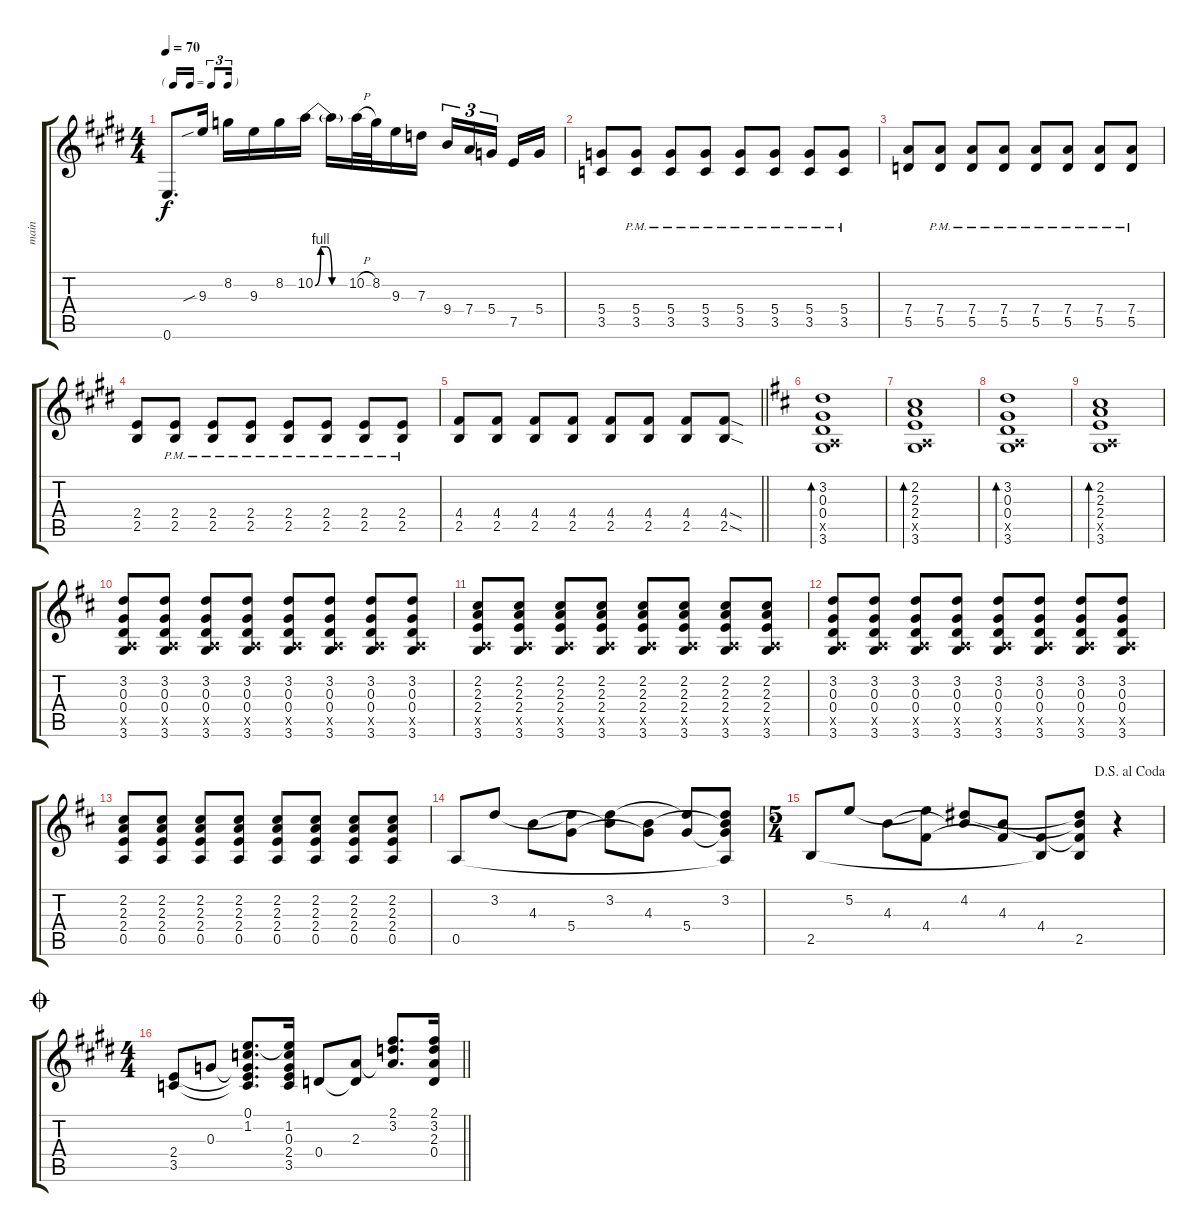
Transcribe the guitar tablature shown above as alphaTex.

\track ("main" "main") {instrument overdrivenguitar}
\staff {score tabs}
\tuning (E4 B3 G3 D3 A2 E2) {hide}
\ts (4 4)
\tf triplet16th
\tempo 70
\clef g2
\ks e
0.6.8{d dy f} 9.3{sib}.16 8.2.16 9.3.16 8.2.16 10.2{be (custom 0 0 10 4 20 4 30 0 60 0)}.16 10.2{t}.16 10.2{h}.32 8.2.32 9.3.16 7.3.16 9.4.16{tu (3 2)} 7.4.16{tu (3 2)} 5.4.16{tu (3 2) beam splitsecondary} 7.5.16 5.4.16 |
(5.4 3.5).8 (5.4{pm} 3.5{pm}).8 (5.4{pm} 3.5{pm}).8 (5.4{pm} 3.5{pm}).8 (5.4{pm} 3.5{pm}).8 (5.4{pm} 3.5{pm}).8 (5.4{pm} 3.5{pm}).8 (5.4{pm} 3.5{pm}).8 |
(7.4 5.5).8 (7.4{pm} 5.5{pm}).8 (7.4{pm} 5.5{pm}).8 (7.4{pm} 5.5{pm}).8 (7.4{pm} 5.5{pm}).8 (7.4{pm} 5.5{pm}).8 (7.4{pm} 5.5{pm}).8 (7.4{pm} 5.5{pm}).8 |
(2.4 2.5).8 (2.4{pm} 2.5{pm}).8 (2.4{pm} 2.5{pm}).8 (2.4{pm} 2.5{pm}).8 (2.4{pm} 2.5{pm}).8 (2.4{pm} 2.5{pm}).8 (2.4{pm} 2.5{pm}).8 (2.4{pm} 2.5{pm}).8 |
\barLineRight lightlight
(4.4 2.5).8 (4.4 2.5).8 (4.4 2.5).8 (4.4 2.5).8 (4.4 2.5).8 (4.4 2.5).8 (4.4 2.5).8 (4.4{sod} 2.5{sod}).8 |
\section ("" "")
\ks d
(3.2 0.3 0.4 0.5{x} 3.6).1{bd 120} |
(2.2 2.3 2.4 0.5{x} 3.6).1{bd 120} |
(3.2 0.3 0.4 0.5{x} 3.6).1{bd 120} |
(2.2 2.3 2.4 0.5{x} 3.6).1{bd 120} |
(3.2 0.3 0.4 0.5{x} 3.6).8 (3.2 0.3 0.4 0.5{x} 3.6).8 (3.2 0.3 0.4 0.5{x} 3.6).8 (3.2 0.3 0.4 0.5{x} 3.6).8 (3.2 0.3 0.4 0.5{x} 3.6).8 (3.2 0.3 0.4 0.5{x} 3.6).8 (3.2 0.3 0.4 0.5{x} 3.6).8 (3.2 0.3 0.4 0.5{x} 3.6).8 |
(2.2 2.3 2.4 0.5{x} 3.6).8 (2.2 2.3 2.4 0.5{x} 3.6).8 (2.2 2.3 2.4 0.5{x} 3.6).8 (2.2 2.3 2.4 0.5{x} 3.6).8 (2.2 2.3 2.4 0.5{x} 3.6).8 (2.2 2.3 2.4 0.5{x} 3.6).8 (2.2 2.3 2.4 0.5{x} 3.6).8 (2.2 2.3 2.4 0.5{x} 3.6).8 |
(3.2 0.3 0.4 0.5{x} 3.6).8 (3.2 0.3 0.4 0.5{x} 3.6).8 (3.2 0.3 0.4 0.5{x} 3.6).8 (3.2 0.3 0.4 0.5{x} 3.6).8 (3.2 0.3 0.4 0.5{x} 3.6).8 (3.2 0.3 0.4 0.5{x} 3.6).8 (3.2 0.3 0.4 0.5{x} 3.6).8 (3.2 0.3 0.4 0.5{x} 3.6).8 |
(2.2 2.3 2.4 0.5).8 (2.2 2.3 2.4 0.5).8 (2.2 2.3 2.4 0.5).8 (2.2 2.3 2.4 0.5).8 (2.2 2.3 2.4 0.5).8 (2.2 2.3 2.4 0.5).8 (2.2 2.3 2.4 0.5).8 (2.2 2.3 2.4 0.5).8 |
0.5.8 3.2.8 4.3.8 (3.2{t} 5.4).8 (3.2 4.3{t}).8 (4.3 5.4{t}).8 (3.2{t} 5.4).8 (3.2 4.3{t} 5.4{t} 0.5{t}).8 |
\ts (5 4)
\jump dalsegnoalcoda
2.5.8 5.2.8 4.3.8 (5.2{t} 4.4).8 (4.2 4.3{t}).8 (4.3 4.4{t}).8 (4.4 2.5{t}).8 (4.2{t} 4.3{t} 4.4{t} 2.5).8 r.4 |
\ts (4 4)
\jump coda
\barLineRight lightlight
\ks e
(2.4 3.5).8 0.3.8 (0.1 1.2 0.3{t} 2.4{t} 3.5{t}).8{d} (0.1{t} 1.2 0.3 2.4 3.5).16 0.4.8 (2.3 0.4{t}).8 (2.1 3.2 2.3{t}).8{d} (2.1 3.2 2.3 0.4).16
